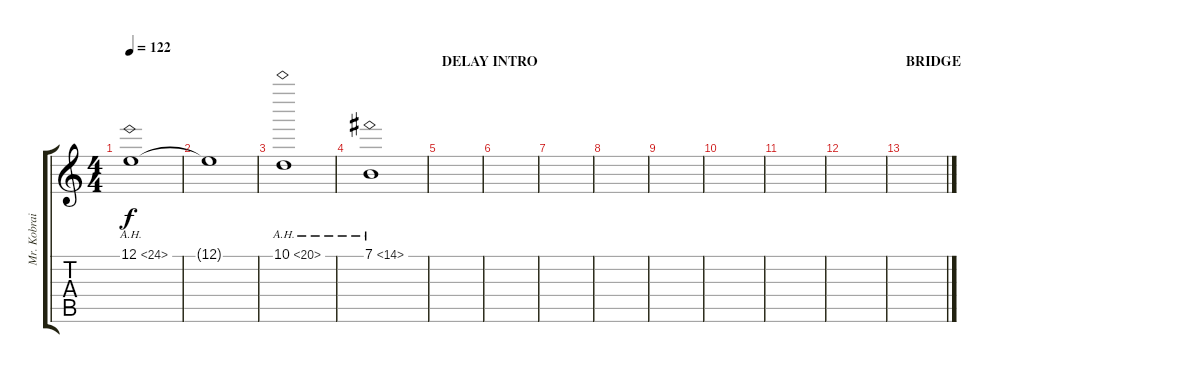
\track ("Mr. Kobrain" "Mr. Kobrai") {instrument stringensemble1}
\staff {score tabs}
\tuning (E4 B3 G3 D3 A2 E2) {hide}
\ts (4 4)
\tempo 122
\clef g2
\ks c
12.1{ah 12}.1{dy f} |
12.1{t}.1 |
10.1{ah 10}.1 |
7.1{ah 7}.1 |
\section ("" "DELAY INTRO")
|
|
|
|
|
|
|
|
\section ("" "BRIDGE")
